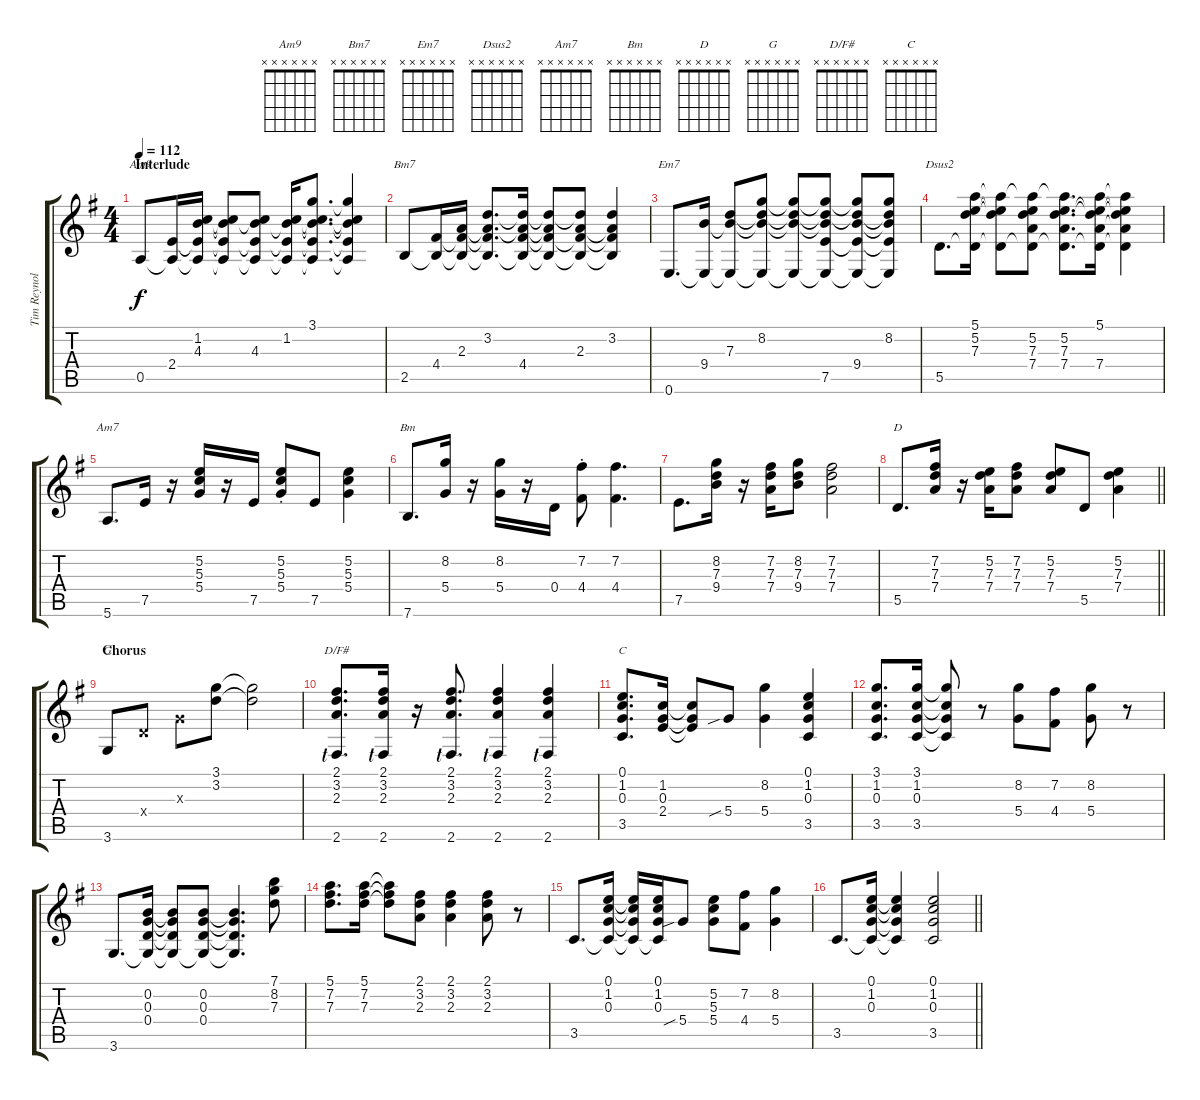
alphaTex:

\track ("Tim Reynolds" "Tim Reynol") {instrument acousticguitarsteel}
\staff {score tabs}
\tuning (E4 B3 G3 D3 A2 E2) {hide}
\chord ("Am9" x x x x x x)
\chord ("Bm7" x x x x x x)
\chord ("Em7" x x x x x x)
\chord ("Dsus2" x x x x x x)
\chord ("Am7" x x x x x x)
\chord ("Bm" x x x x x x)
\chord ("D" x x x x x x)
\chord ("G" x x x x x x)
\chord ("D/F#" x x x x x x)
\chord ("C" x x x x x x)
\ts (4 4)
\section ("" "Interlude")
\tempo 112
\clef g2
\ks eminor
0.5.8{ch "Am9" dy f} (2.4 0.5{t}).16 (1.2 4.3 2.4{t} 0.5{t}).16 (1.2{t} 4.3{t} 2.4{t} 0.5{t}).8 (1.2{t} 4.3 2.4{t} 0.5{t}).8 (1.2 4.3{t} 2.4{t} 0.5{t}).16 (3.1 1.2{t} 4.3{t} 2.4{t} 0.5{t}).8{d} (3.1{t} 1.2{t} 4.3{t} 2.4{t} 0.5{t}).4 |
2.5.8{ch "Bm7"} (4.4 2.5{t}).16 (2.3 4.4{t} 2.5{t}).16 (3.2 2.3{t} 4.4{t} 2.5{t}).8{d} (3.2{t} 2.3{t} 4.4 2.5{t}).16 (3.2{t} 2.3{t} 4.4{t} 2.5{t}).8 (3.2{t} 2.3 4.4{t} 2.5{t}).8 (3.2 2.3{t} 4.4{t} 2.5{t}).4 |
0.6.8{d ch "Em7"} (9.4 0.6{t}).16 (7.3 9.4{t} 0.6{t}).8 (8.2 7.3{t} 9.4{t} 0.6{t}).8 (8.2{t} 7.3{t} 9.4{t} 0.6{t}).8 (8.2{t} 7.3{t} 9.4{t} 7.5 0.6{t}).8 (8.2{t} 7.3{t} 9.4 7.5{t} 0.6{t}).8 (8.2 7.3{t} 9.4{t} 7.5{t} 0.6{t}).8 |
5.5.8{d ch "Dsus2"} (5.1 5.2 7.3 5.5{t}).16 (5.1{t} 5.2{t} 7.3{t} 5.5{t}).8 (5.1{t} 5.2 7.3 7.4 5.5{t}).8 (5.1{t} 5.2 7.3 7.4 5.5{t}).8{d} (5.1 5.2{t} 7.3{t} 7.4 5.5{t}).16 (5.1{t} 5.2{t} 7.3{t} 7.4{t} 5.5{t}).4 |
5.6.8{d ch "Am7"} 7.5.16 r.16 (5.2 5.3 5.4).16 r.16 7.5.16 (5.2{st} 5.3{st} 5.4{st}).8 7.5.8 (5.2 5.3 5.4).4 |
7.6.8{d ch "Bm"} (8.2 5.4).16 r.16 (8.2 5.4).16 r.16 0.4.16 (7.2{st} 4.4{st}).8 (7.2 4.4).4{d} |
7.5.8{d} (8.2 7.3 9.4).16 r.16 (7.2 7.3 7.4).16 (8.2 7.3 9.4).8 (7.2 7.3 7.4).2 |
\barLineRight lightlight
5.5.8{d ch "D"} (7.2 7.3 7.4).16 r.16 (5.2 7.3 7.4).16 (7.2 7.3 7.4).8 (5.2 7.3 7.4).8 5.5.8 (5.2 7.3 7.4).4 |
\section ("" "Chorus")
3.6.8{ch "G"} 0.4{x}.8 0.3{x}.8 (3.1 3.2).8 (3.1{t} 3.2{t}).2 |
(2.1 3.2 2.3 2.6{lf 1}).8{d ch "D/F#"} (2.1 3.2 2.3 2.6{lf 1}).16 r.16 (2.1 3.2 2.3 2.6{lf 1}).8{d} (2.1 3.2 2.3 2.6{lf 1}).4 (2.1 3.2 2.3 2.6{lf 1}).4 |
(0.1 1.2 0.3 3.5).8{d ch "C"} (1.2 0.3 2.4).16 (1.2{t} 0.3{t} 2.4{t}).8 5.4{sib}.8 (8.2 5.4).4 (0.1 1.2 0.3 3.5).4 |
(3.1 1.2 0.3 3.5).8{d} (3.1 1.2 0.3 3.5).16 (3.1{t} 1.2{t} 0.3{t} 3.5{t}).8 r.8 (8.2 5.4).8 (7.2 4.4).8 (8.2 5.4).8 r.8 |
3.6.8{d} (0.2 0.3 0.4 3.6{t}).16 (0.2{t} 0.3{t} 0.4{t} 3.6{t}).8 (0.2 0.3 0.4 3.6{t}).8 (0.2{t} 0.3{t} 0.4{t} 3.6{t}).4{d} (7.1 8.2 7.3).8 |
(5.1 7.2 7.3).8{d} (5.1 7.2 7.3).16 (5.1{t} 7.2{t} 7.3{t}).8 (2.1 3.2 2.3).8 (2.1 3.2 2.3).4 (2.1 3.2 2.3).8 r.8 |
3.5.8{d} (0.1 1.2 0.3 3.5{t}).16 (0.1{t} 1.2{t} 0.3{t} 3.5{t}).16 (0.1 1.2 0.3 3.5{t}).16 5.4{sib}.8 (5.2 5.3 5.4).8 (7.2 4.4).8 (8.2 5.4).4 |
\barLineRight lightlight
3.5.8{d} (0.1 1.2 0.3 3.5{t}).16 (0.1{t} 1.2{t} 0.3{t} 3.5{t}).4 (0.1 1.2 0.3 3.5).2
